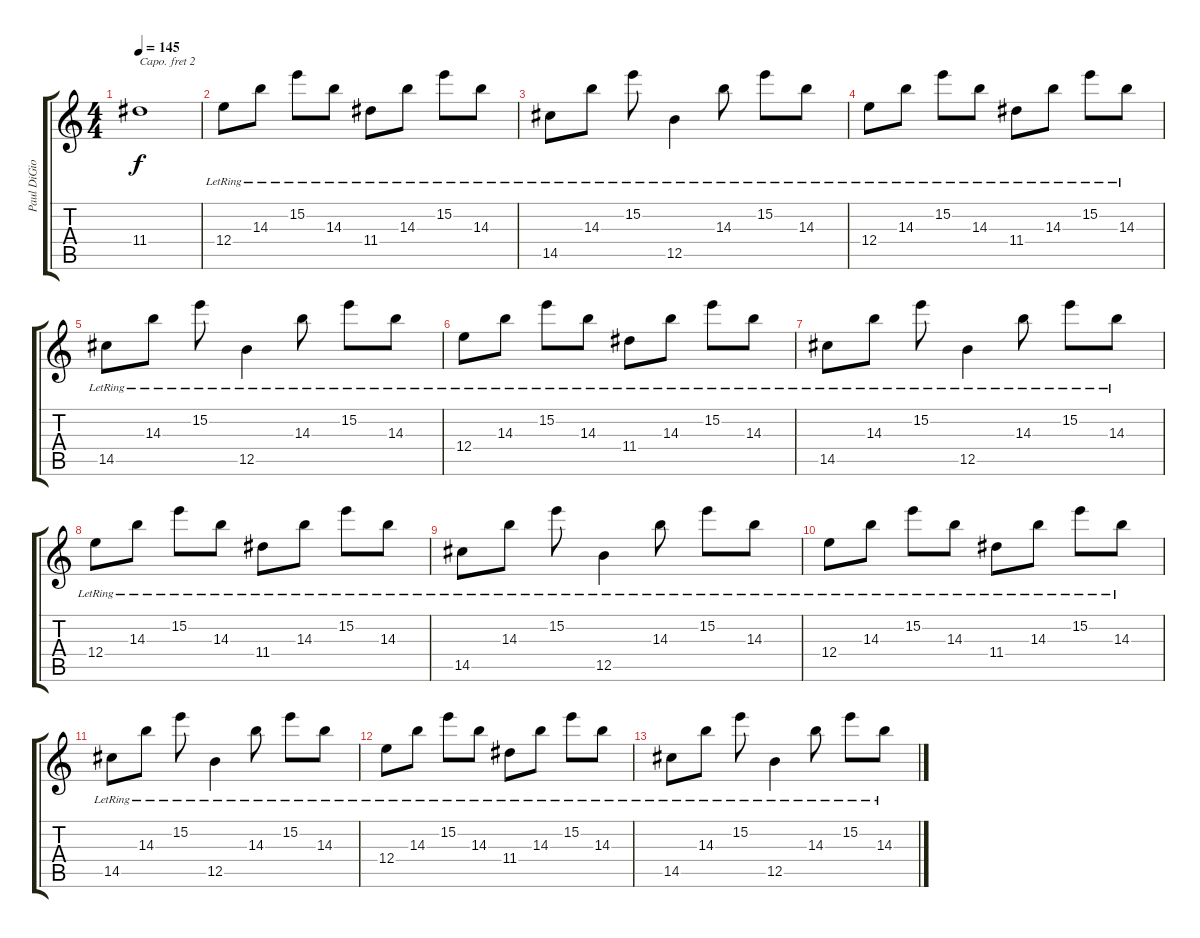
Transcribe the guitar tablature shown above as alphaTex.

\track ("Paul DiGiovanni (Lead Guitar)" "Paul DiGio") {instrument overdrivenguitar}
\staff {score tabs}
\capo 2
\tuning (E4 B3 G3 D3 A2 D2) {hide}
\ts (4 4)
\tempo 145
\clef g2
\ks c
11.4.1{dy f volume 0} |
12.4{lr}.8{volume 15 instrument overdrivenguitar} 14.3{lr}.8 15.2{lr}.8 14.3{lr}.8 11.4{lr}.8 14.3{lr}.8 15.2{lr}.8 14.3{lr}.8 |
14.5{lr}.8 14.3{lr}.8 15.2{lr}.8 12.5{lr}.4 14.3{lr}.8 15.2{lr}.8 14.3{lr}.8 |
12.4{lr}.8 14.3{lr}.8 15.2{lr}.8 14.3{lr}.8 11.4{lr}.8 14.3{lr}.8 15.2{lr}.8 14.3{lr}.8 |
14.5{lr}.8 14.3{lr}.8 15.2{lr}.8 12.5{lr}.4 14.3{lr}.8 15.2{lr}.8 14.3{lr}.8 |
12.4{lr}.8 14.3{lr}.8 15.2{lr}.8 14.3{lr}.8 11.4{lr}.8 14.3{lr}.8 15.2{lr}.8 14.3{lr}.8 |
14.5{lr}.8 14.3{lr}.8 15.2{lr}.8 12.5{lr}.4 14.3{lr}.8 15.2{lr}.8 14.3{lr}.8 |
12.4{lr}.8 14.3{lr}.8 15.2{lr}.8 14.3{lr}.8 11.4{lr}.8 14.3{lr}.8 15.2{lr}.8 14.3{lr}.8 |
14.5{lr}.8 14.3{lr}.8 15.2{lr}.8 12.5{lr}.4 14.3{lr}.8 15.2{lr}.8 14.3{lr}.8 |
12.4{lr}.8{volume 0} 14.3{lr}.8 15.2{lr}.8 14.3{lr}.8 11.4{lr}.8 14.3{lr}.8 15.2{lr}.8 14.3{lr}.8 |
14.5{lr}.8 14.3{lr}.8 15.2{lr}.8 12.5{lr}.4 14.3{lr}.8 15.2{lr}.8 14.3{lr}.8 |
12.4{lr}.8 14.3{lr}.8 15.2{lr}.8 14.3{lr}.8 11.4{lr}.8 14.3{lr}.8 15.2{lr}.8 14.3{lr}.8 |
14.5{lr}.8 14.3{lr}.8 15.2{lr}.8 12.5{lr}.4 14.3{lr}.8 15.2{lr}.8 14.3{lr}.8
